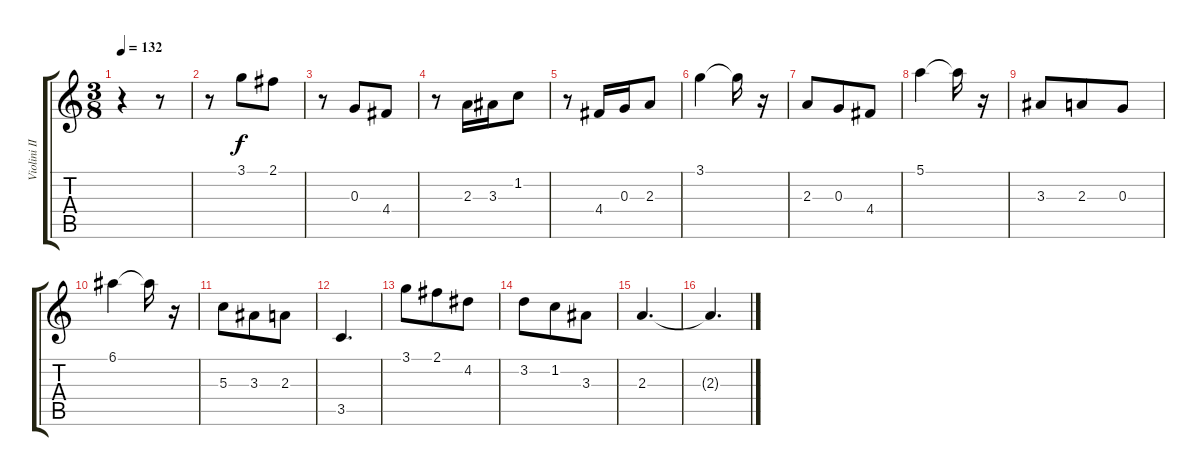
\track ("Violini II" "Violini II") {instrument distortionguitar}
\staff {score tabs}
\tuning (E4 B3 G3 D3 A2 E2) {hide}
\ts (3 8)
\tempo 132
\tempo 65
\tempo 132
\clef g2
\ks c
r.4{dy f instrument distortionguitar} r.8 |
r.8 3.1.8 2.1.8 |
r.8 0.3.8 4.4.8 |
r.8 2.3.16 3.3.16 1.2.8 |
r.8 4.4.16 0.3.16 2.3.8 |
3.1.4 3.1{t}.16 r.16 |
2.3.8 0.3.8 4.4.8 |
5.1.4 5.1{t}.16 r.16 |
3.3.8 2.3.8 0.3.8 |
6.1.4 6.1{t}.16 r.16 |
5.3.8 3.3.8 2.3.8 |
3.5.4{d} |
3.1.8 2.1.8 4.2.8 |
3.2.8 1.2.8 3.3.8 |
2.3.4{d} |
2.3{t}.4{d}
